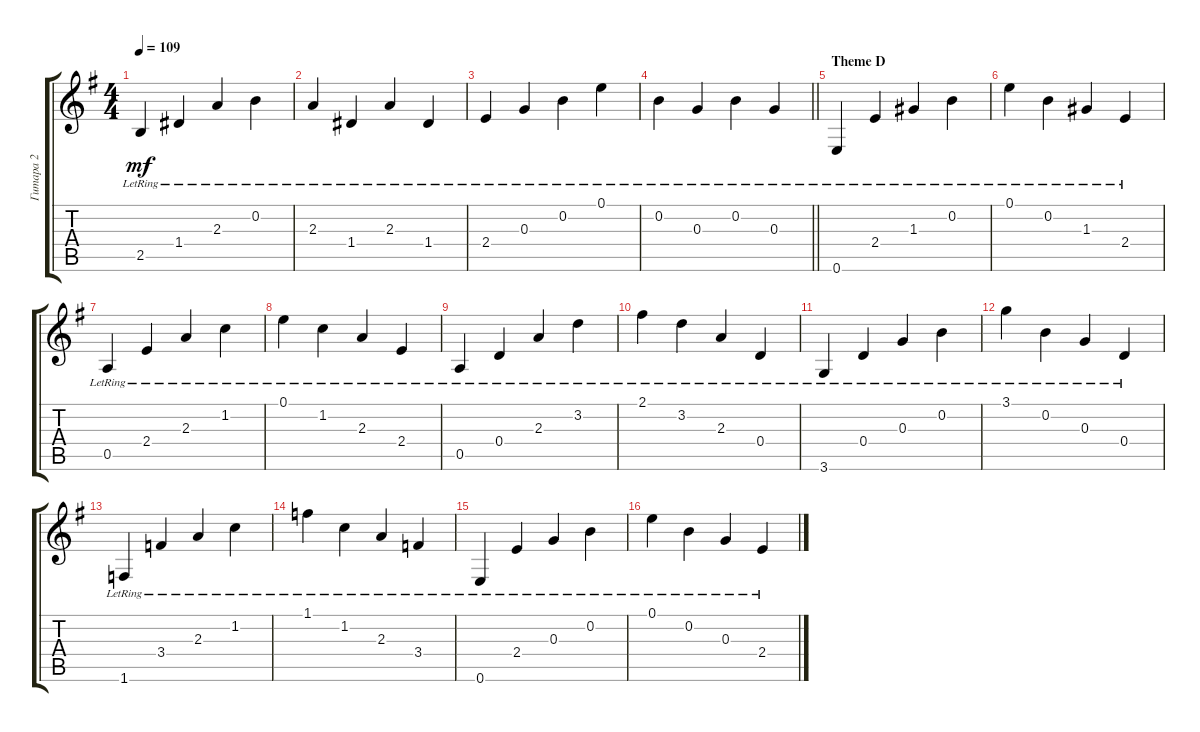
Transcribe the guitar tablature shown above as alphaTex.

\track ("Гитара 2" "Гитара 2") {instrument electricguitarclean}
\staff {score tabs}
\tuning (E4 B3 G3 D3 A2 E2) {hide}
\ts (4 4)
\tempo 109
\clef g2
\ks eminor
2.5{lr}.4{dy mf} 1.4{lr}.4 2.3{lr}.4 0.2{lr}.4 |
2.3{lr}.4 1.4{lr}.4 2.3{lr}.4 1.4{lr}.4 |
2.4{lr}.4 0.3{lr}.4 0.2{lr}.4 0.1{lr}.4 |
\barLineRight lightlight
0.2{lr}.4 0.3{lr}.4 0.2{lr}.4 0.3{lr}.4 |
\section ("" "Theme D")
0.6{lr}.4 2.4{lr}.4 1.3{lr}.4 0.2{lr}.4 |
0.1{lr}.4 0.2{lr}.4 1.3{lr}.4 2.4{lr}.4 |
0.5{lr}.4 2.4{lr}.4 2.3{lr}.4 1.2{lr}.4 |
0.1{lr}.4 1.2{lr}.4 2.3{lr}.4 2.4{lr}.4 |
0.5{lr}.4 0.4{lr}.4 2.3{lr}.4 3.2{lr}.4 |
2.1{lr}.4 3.2{lr}.4 2.3{lr}.4 0.4{lr}.4 |
3.6{lr}.4 0.4{lr}.4 0.3{lr}.4 0.2{lr}.4 |
3.1{lr}.4 0.2{lr}.4 0.3{lr}.4 0.4{lr}.4 |
1.6{lr}.4 3.4{lr}.4 2.3{lr}.4 1.2{lr}.4 |
1.1{lr}.4 1.2{lr}.4 2.3{lr}.4 3.4{lr}.4 |
0.6{lr}.4 2.4{lr}.4 0.3{lr}.4 0.2{lr}.4 |
0.1{lr}.4 0.2{lr}.4 0.3{lr}.4 2.4{lr}.4
